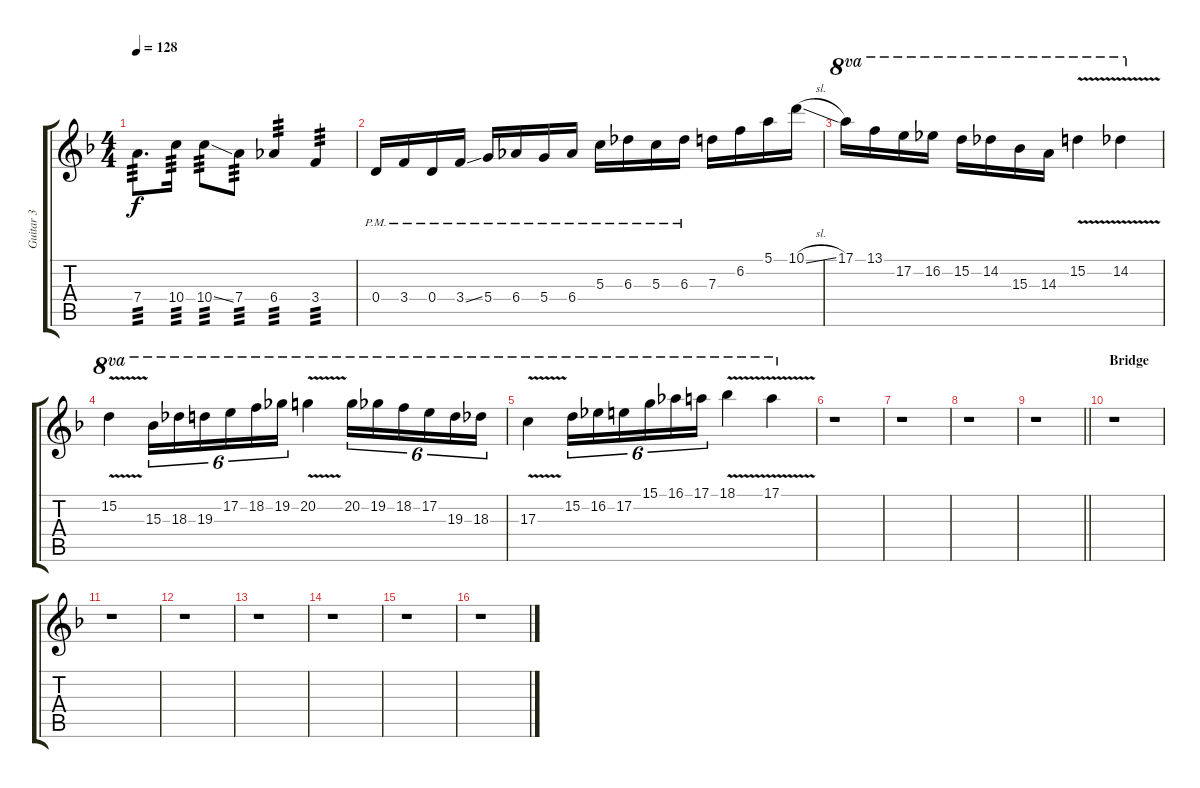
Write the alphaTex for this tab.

\track ("Guitar 3" "Guitar 3") {instrument distortionguitar}
\staff {score tabs}
\tuning (E4 B3 G3 D3 A2 D2) {hide}
\ts (4 4)
\tempo 128
\clef g2
\ks dminor
7.4.8{d tp 3 dy f} 10.4.16{tp 3} 10.4{ss}.8{tp 3} 7.4.8{tp 3} 6.4.4{tp 3} 3.4.4{tp 3} |
0.4{pm}.16 3.4{pm}.16 0.4{pm}.16 3.4{ss pm}.16 5.4{pm}.16 6.4{pm}.16 5.4{pm}.16 6.4{pm}.16 5.3{pm}.16 6.3{pm}.16 5.3{pm}.16 6.3{pm}.16 7.3.16 6.2.16 5.1.16 10.1{sl}.16 |
17.1.16{ot 8va} 13.1.16{ot 8va} 17.2.16{ot 8va} 16.2.16{ot 8va} 15.2.16{ot 8va} 14.2.16{ot 8va} 15.3.16{ot 8va} 14.3.16{ot 8va} 15.2{v}.4{ot 8va} 14.2{v}.4{ot 8va} |
15.2{v}.4{ot 8va} 15.3.16{tu (6 4) ot 8va} 18.3.16{tu (6 4) ot 8va} 19.3.16{tu (6 4) ot 8va} 17.2.16{tu (6 4) ot 8va} 18.2.16{tu (6 4) ot 8va} 19.2.16{tu (6 4) ot 8va} 20.2{v}.4{ot 8va} 20.2.16{tu (6 4) ot 8va} 19.2.16{tu (6 4) ot 8va} 18.2.16{tu (6 4) ot 8va} 17.2.16{tu (6 4) ot 8va} 19.3.16{tu (6 4) ot 8va} 18.3.16{tu (6 4) ot 8va} |
17.3{v}.4{ot 8va} 15.2.16{tu (6 4) ot 8va} 16.2.16{tu (6 4) ot 8va} 17.2.16{tu (6 4) ot 8va} 15.1.16{tu (6 4) ot 8va} 16.1.16{tu (6 4) ot 8va} 17.1.16{tu (6 4) ot 8va} 18.1{v}.4{ot 8va} 17.1{v}.4{ot 8va} |
r.1 |
r.1 |
r.1 |
\barLineRight lightlight
r.1 |
\section ("" "Bridge")
r.1 |
r.1 |
r.1 |
r.1 |
r.1 |
r.1 |
r.1
